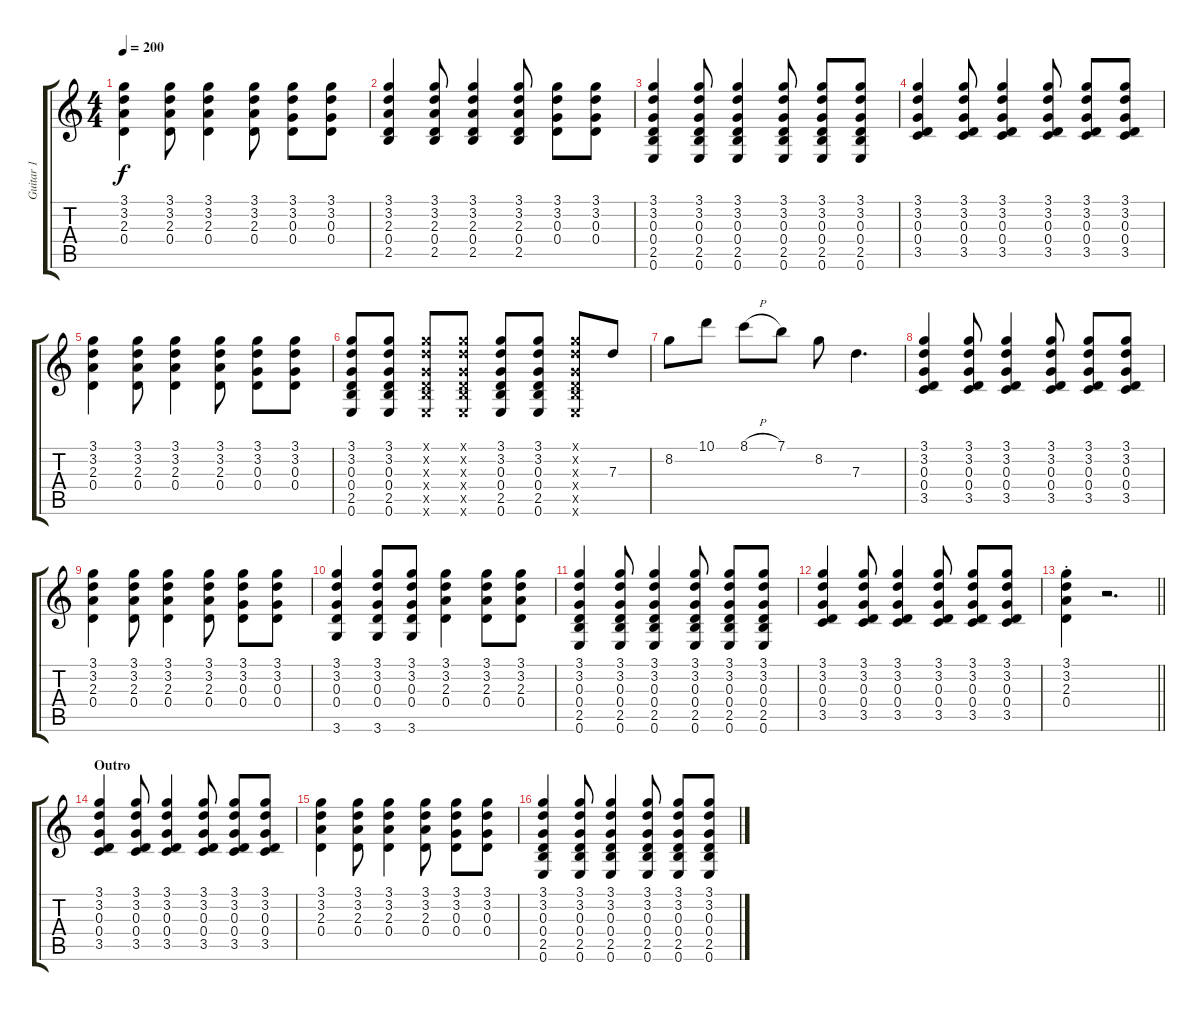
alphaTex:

\track ("Guitar 1" "Guitar 1") {instrument overdrivenguitar}
\staff {score tabs}
\tuning (E4 B3 G3 D3 A2 E2) {hide}
\ts (4 4)
\tempo 200
\clef g2
\ks c
(3.1 3.2 2.3 0.4).4{dy f} (3.1 3.2 2.3 0.4).8 (3.1 3.2 2.3 0.4).4 (3.1 3.2 2.3 0.4).8 (3.1 3.2 0.3 0.4).8 (3.1 3.2 0.3 0.4).8 |
(3.1 3.2 2.3 0.4 2.5).4 (3.1 3.2 2.3 0.4 2.5).8 (3.1 3.2 2.3 0.4 2.5).4 (3.1 3.2 2.3 0.4 2.5).8 (3.1 3.2 0.3 0.4).8 (3.1 3.2 0.3 0.4).8 |
(3.1 3.2 0.3 0.4 2.5 0.6).4 (3.1 3.2 0.3 0.4 2.5 0.6).8 (3.1 3.2 0.3 0.4 2.5 0.6).4 (3.1 3.2 0.3 0.4 2.5 0.6).8 (3.1 3.2 0.3 0.4 2.5 0.6).8 (3.1 3.2 0.3 0.4 2.5 0.6).8 |
(3.1 3.2 0.3 0.4 3.5).4 (3.1 3.2 0.3 0.4 3.5).8 (3.1 3.2 0.3 0.4 3.5).4 (3.1 3.2 0.3 0.4 3.5).8 (3.1 3.2 0.3 0.4 3.5).8 (3.1 3.2 0.3 0.4 3.5).8 |
(3.1 3.2 2.3 0.4).4 (3.1 3.2 2.3 0.4).8 (3.1 3.2 2.3 0.4).4 (3.1 3.2 2.3 0.4).8 (3.1 3.2 0.3 0.4).8 (3.1 3.2 0.3 0.4).8 |
(3.1 3.2 0.3 0.4 2.5 0.6).8 (3.1 3.2 0.3 0.4 2.5 0.6).8 (3.1{x} 3.2{x} 0.3{x} 0.4{x} 2.5{x} 0.6{x}).8 (3.1{x} 3.2{x} 0.3{x} 0.4{x} 2.5{x} 0.6{x}).8 (3.1 3.2 0.3 0.4 2.5 0.6).8 (3.1 3.2 0.3 0.4 2.5 0.6).8 (3.1{x} 3.2{x} 0.3{x} 0.4{x} 2.5{x} 0.6{x}).8 7.3.8 |
8.2.8 10.1.8 8.1{h}.8 7.1.8 8.2.8 7.3.4{d} |
(3.1 3.2 0.3 0.4 3.5).4 (3.1 3.2 0.3 0.4 3.5).8 (3.1 3.2 0.3 0.4 3.5).4 (3.1 3.2 0.3 0.4 3.5).8 (3.1 3.2 0.3 0.4 3.5).8 (3.1 3.2 0.3 0.4 3.5).8 |
(3.1 3.2 2.3 0.4).4 (3.1 3.2 2.3 0.4).8 (3.1 3.2 2.3 0.4).4 (3.1 3.2 2.3 0.4).8 (3.1 3.2 0.3 0.4).8 (3.1 3.2 0.3 0.4).8 |
(3.1 3.2 0.3 0.4 3.6).4 (3.1 3.2 0.3 0.4 3.6).8 (3.1 3.2 0.3 0.4 3.6).8 (3.1 3.2 2.3 0.4).4 (3.1 3.2 2.3 0.4).8 (3.1 3.2 2.3 0.4).8 |
(3.1 3.2 0.3 0.4 2.5 0.6).4 (3.1 3.2 0.3 0.4 2.5 0.6).8 (3.1 3.2 0.3 0.4 2.5 0.6).4 (3.1 3.2 0.3 0.4 2.5 0.6).8 (3.1 3.2 0.3 0.4 2.5 0.6).8 (3.1 3.2 0.3 0.4 2.5 0.6).8 |
(3.1 3.2 0.3 0.4 3.5).4 (3.1 3.2 0.3 0.4 3.5).8 (3.1 3.2 0.3 0.4 3.5).4 (3.1 3.2 0.3 0.4 3.5).8 (3.1 3.2 0.3 0.4 3.5).8 (3.1 3.2 0.3 0.4 3.5).8 |
\barLineRight lightlight
(3.1{st} 3.2{st} 2.3{st} 0.4{st}).4 r.2{d} |
\section ("" "Outro")
(3.1 3.2 0.3 0.4 3.5).4 (3.1 3.2 0.3 0.4 3.5).8 (3.1 3.2 0.3 0.4 3.5).4 (3.1 3.2 0.3 0.4 3.5).8 (3.1 3.2 0.3 0.4 3.5).8 (3.1 3.2 0.3 0.4 3.5).8 |
(3.1 3.2 2.3 0.4).4 (3.1 3.2 2.3 0.4).8 (3.1 3.2 2.3 0.4).4 (3.1 3.2 2.3 0.4).8 (3.1 3.2 0.3 0.4).8 (3.1 3.2 0.3 0.4).8 |
(3.1 3.2 0.3 0.4 2.5 0.6).4 (3.1 3.2 0.3 0.4 2.5 0.6).8 (3.1 3.2 0.3 0.4 2.5 0.6).4 (3.1 3.2 0.3 0.4 2.5 0.6).8 (3.1 3.2 0.3 0.4 2.5 0.6).8 (3.1 3.2 0.3 0.4 2.5 0.6).8
